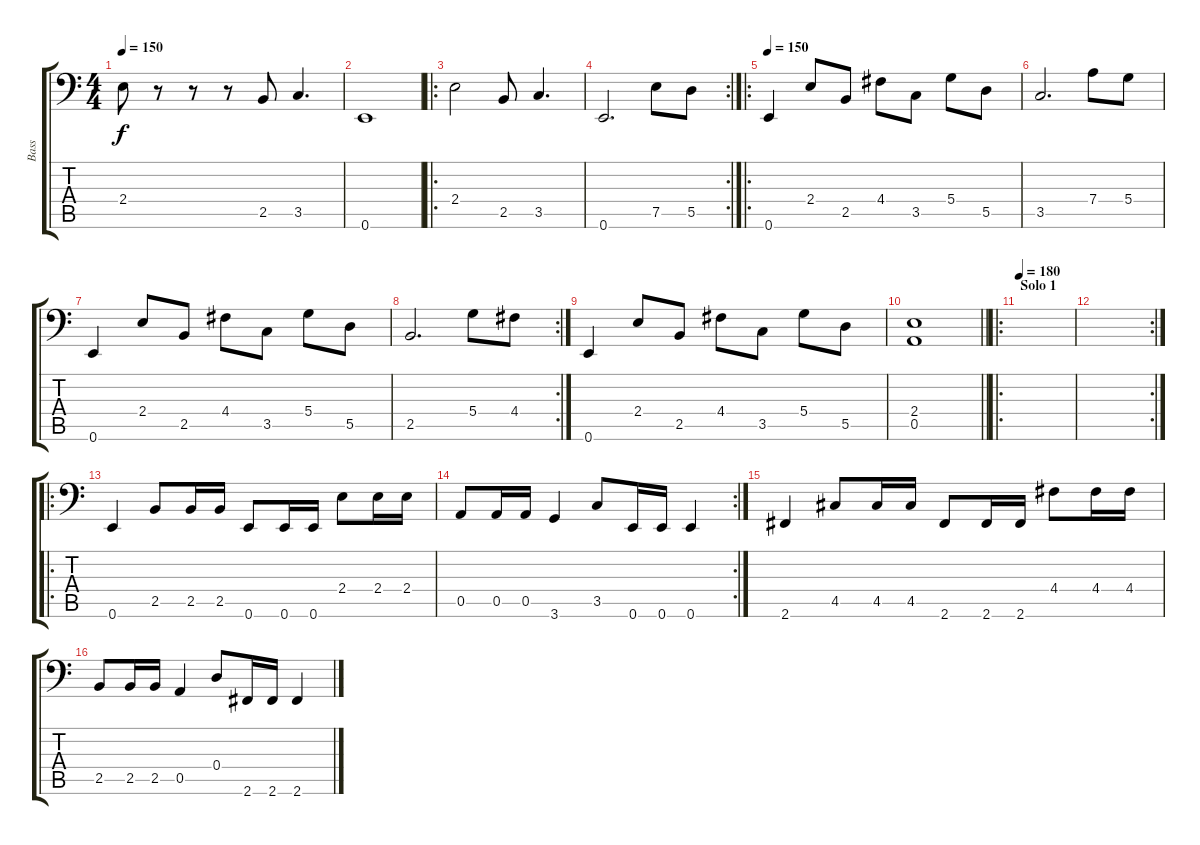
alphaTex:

\track ("Bass" "Bass") {instrument electricbassfinger}
\staff {score tabs}
\tuning (E3 B2 G2 D2 A1 E1) {hide}
\ts (4 4)
\tempo 150
\clef f4
\ks c
2.4.8{dy f} r.8 r.8 r.8 2.5.8 3.5.4{d} |
0.6.1 |
\ro
2.4.2 2.5.8 3.5.4{d} |
\rc 2
0.6.2{d} 7.5.8 5.5.8 |
\ro
\tempo 150
0.6.4 2.4.8 2.5.8 4.4.8 3.5.8 5.4.8 5.5.8 |
3.5.2{d} 7.4.8 5.4.8 |
0.6.4 2.4.8 2.5.8 4.4.8 3.5.8 5.4.8 5.5.8 |
\rc 2
2.5.2{d} 5.4.8 4.4.8 |
0.6.4 2.4.8 2.5.8 4.4.8 3.5.8 5.4.8 5.5.8 |
\barLineRight lightlight
(2.4 0.5).1{volume 0} |
\ro
\section ("" "Solo 1")
\tempo 180
|
\rc 2
|
\ro
0.6.4{volume 16} 2.5.8 2.5.16 2.5.16 0.6.8 0.6.16 0.6.16 2.4.8 2.4.16 2.4.16 |
\rc 2
0.5.8 0.5.16 0.5.16 3.6.4 3.5.8 0.6.16 0.6.16 0.6.4 |
2.6.4 4.5.8 4.5.16 4.5.16 2.6.8 2.6.16 2.6.16 4.4.8 4.4.16 4.4.16 |
2.5.8 2.5.16 2.5.16 0.5.4 0.4.8 2.6.16 2.6.16 2.6.4
